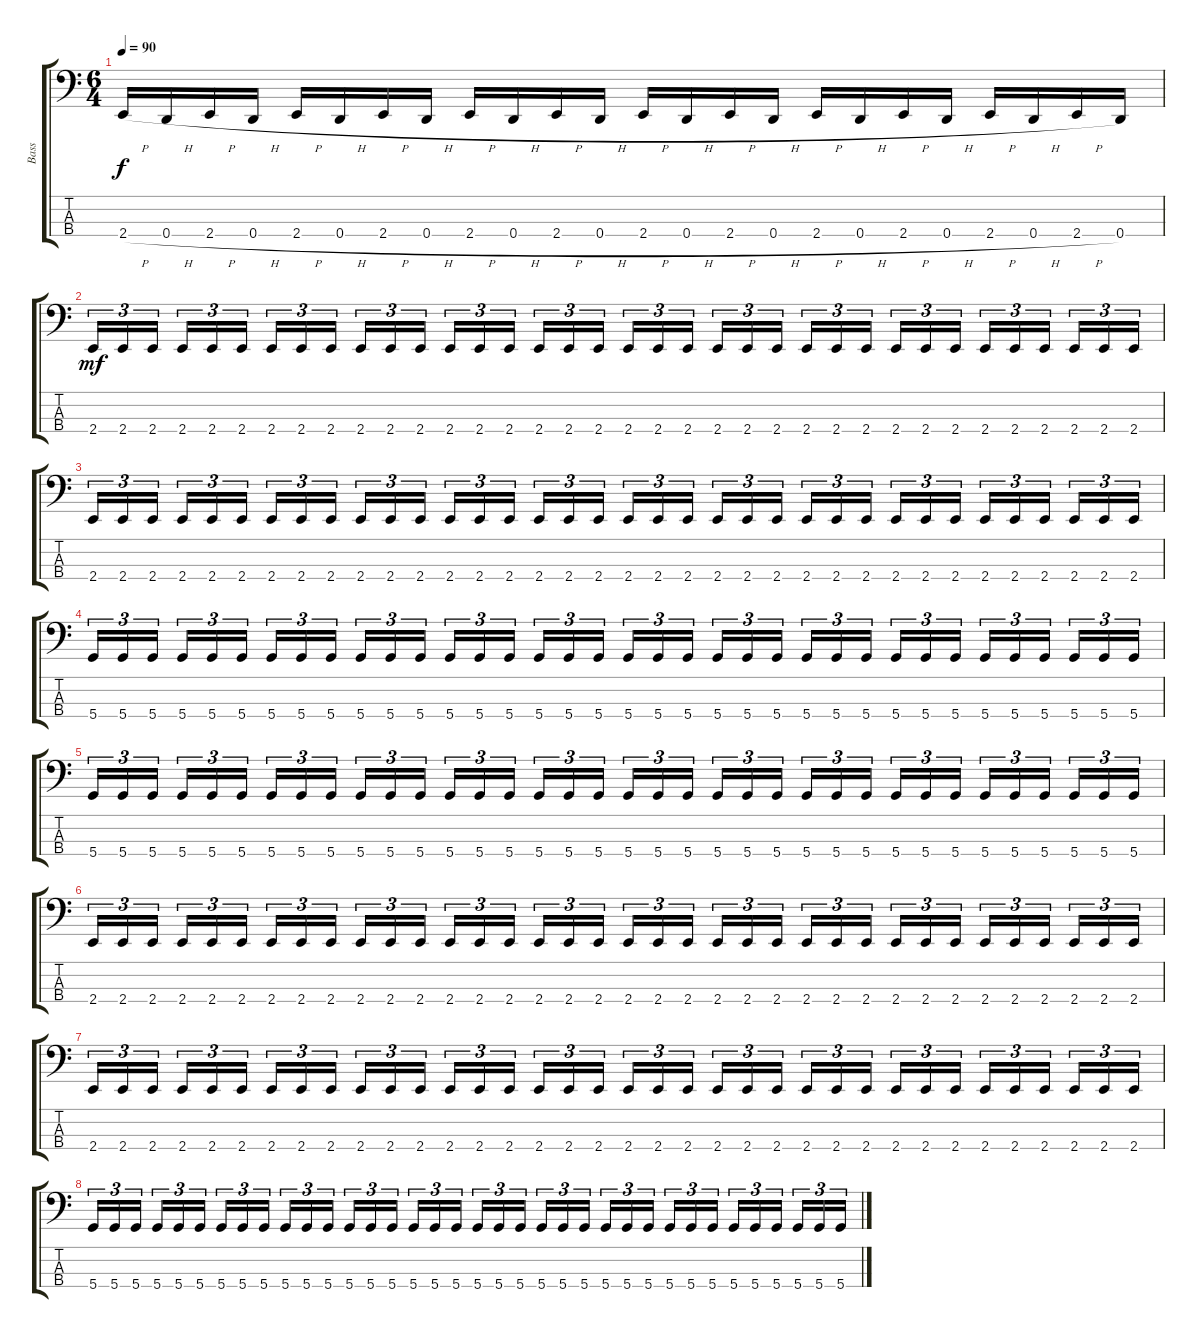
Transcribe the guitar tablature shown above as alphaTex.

\track ("Bass" "Bass") {instrument electricbassfinger}
\staff {score tabs}
\tuning (G2 D2 A1 D1) {hide}
\ts (6 4)
\tempo 90
\clef f4
\ks c
2.4{h}.16{dy f} 0.4{h}.16 2.4{h}.16 0.4{h}.16 2.4{h}.16 0.4{h}.16 2.4{h}.16 0.4{h}.16 2.4{h}.16 0.4{h}.16 2.4{h}.16 0.4{h}.16 2.4{h}.16 0.4{h}.16 2.4{h}.16 0.4{h}.16 2.4{h}.16 0.4{h}.16 2.4{h}.16 0.4{h}.16 2.4{h}.16 0.4{h}.16 2.4{h}.16 0.4.16 |
2.4.16{tu (3 2) dy mf} 2.4.16{tu (3 2)} 2.4.16{tu (3 2) beam splitsecondary} 2.4.16{tu (3 2)} 2.4.16{tu (3 2)} 2.4.16{tu (3 2) beam splitsecondary} 2.4.16{tu (3 2)} 2.4.16{tu (3 2)} 2.4.16{tu (3 2) beam splitsecondary} 2.4.16{tu (3 2)} 2.4.16{tu (3 2)} 2.4.16{tu (3 2) beam splitsecondary} 2.4.16{tu (3 2)} 2.4.16{tu (3 2)} 2.4.16{tu (3 2) beam splitsecondary} 2.4.16{tu (3 2)} 2.4.16{tu (3 2)} 2.4.16{tu (3 2)} 2.4.16{tu (3 2)} 2.4.16{tu (3 2)} 2.4.16{tu (3 2) beam splitsecondary} 2.4.16{tu (3 2)} 2.4.16{tu (3 2)} 2.4.16{tu (3 2) beam splitsecondary} 2.4.16{tu (3 2)} 2.4.16{tu (3 2)} 2.4.16{tu (3 2) beam splitsecondary} 2.4.16{tu (3 2)} 2.4.16{tu (3 2)} 2.4.16{tu (3 2) beam splitsecondary} 2.4.16{tu (3 2)} 2.4.16{tu (3 2)} 2.4.16{tu (3 2) beam splitsecondary} 2.4.16{tu (3 2)} 2.4.16{tu (3 2)} 2.4.16{tu (3 2)} |
2.4.16{tu (3 2)} 2.4.16{tu (3 2)} 2.4.16{tu (3 2) beam splitsecondary} 2.4.16{tu (3 2)} 2.4.16{tu (3 2)} 2.4.16{tu (3 2) beam splitsecondary} 2.4.16{tu (3 2)} 2.4.16{tu (3 2)} 2.4.16{tu (3 2) beam splitsecondary} 2.4.16{tu (3 2)} 2.4.16{tu (3 2)} 2.4.16{tu (3 2) beam splitsecondary} 2.4.16{tu (3 2)} 2.4.16{tu (3 2)} 2.4.16{tu (3 2) beam splitsecondary} 2.4.16{tu (3 2)} 2.4.16{tu (3 2)} 2.4.16{tu (3 2)} 2.4.16{tu (3 2)} 2.4.16{tu (3 2)} 2.4.16{tu (3 2) beam splitsecondary} 2.4.16{tu (3 2)} 2.4.16{tu (3 2)} 2.4.16{tu (3 2) beam splitsecondary} 2.4.16{tu (3 2)} 2.4.16{tu (3 2)} 2.4.16{tu (3 2) beam splitsecondary} 2.4.16{tu (3 2)} 2.4.16{tu (3 2)} 2.4.16{tu (3 2) beam splitsecondary} 2.4.16{tu (3 2)} 2.4.16{tu (3 2)} 2.4.16{tu (3 2) beam splitsecondary} 2.4.16{tu (3 2)} 2.4.16{tu (3 2)} 2.4.16{tu (3 2)} |
5.4.16{tu (3 2)} 5.4.16{tu (3 2)} 5.4.16{tu (3 2) beam splitsecondary} 5.4.16{tu (3 2)} 5.4.16{tu (3 2)} 5.4.16{tu (3 2) beam splitsecondary} 5.4.16{tu (3 2)} 5.4.16{tu (3 2)} 5.4.16{tu (3 2) beam splitsecondary} 5.4.16{tu (3 2)} 5.4.16{tu (3 2)} 5.4.16{tu (3 2) beam splitsecondary} 5.4.16{tu (3 2)} 5.4.16{tu (3 2)} 5.4.16{tu (3 2) beam splitsecondary} 5.4.16{tu (3 2)} 5.4.16{tu (3 2)} 5.4.16{tu (3 2)} 5.4.16{tu (3 2)} 5.4.16{tu (3 2)} 5.4.16{tu (3 2) beam splitsecondary} 5.4.16{tu (3 2)} 5.4.16{tu (3 2)} 5.4.16{tu (3 2) beam splitsecondary} 5.4.16{tu (3 2)} 5.4.16{tu (3 2)} 5.4.16{tu (3 2) beam splitsecondary} 5.4.16{tu (3 2)} 5.4.16{tu (3 2)} 5.4.16{tu (3 2) beam splitsecondary} 5.4.16{tu (3 2)} 5.4.16{tu (3 2)} 5.4.16{tu (3 2) beam splitsecondary} 5.4.16{tu (3 2)} 5.4.16{tu (3 2)} 5.4.16{tu (3 2)} |
5.4.16{tu (3 2)} 5.4.16{tu (3 2)} 5.4.16{tu (3 2) beam splitsecondary} 5.4.16{tu (3 2)} 5.4.16{tu (3 2)} 5.4.16{tu (3 2) beam splitsecondary} 5.4.16{tu (3 2)} 5.4.16{tu (3 2)} 5.4.16{tu (3 2) beam splitsecondary} 5.4.16{tu (3 2)} 5.4.16{tu (3 2)} 5.4.16{tu (3 2) beam splitsecondary} 5.4.16{tu (3 2)} 5.4.16{tu (3 2)} 5.4.16{tu (3 2) beam splitsecondary} 5.4.16{tu (3 2)} 5.4.16{tu (3 2)} 5.4.16{tu (3 2)} 5.4.16{tu (3 2)} 5.4.16{tu (3 2)} 5.4.16{tu (3 2) beam splitsecondary} 5.4.16{tu (3 2)} 5.4.16{tu (3 2)} 5.4.16{tu (3 2) beam splitsecondary} 5.4.16{tu (3 2)} 5.4.16{tu (3 2)} 5.4.16{tu (3 2) beam splitsecondary} 5.4.16{tu (3 2)} 5.4.16{tu (3 2)} 5.4.16{tu (3 2) beam splitsecondary} 5.4.16{tu (3 2)} 5.4.16{tu (3 2)} 5.4.16{tu (3 2) beam splitsecondary} 5.4.16{tu (3 2)} 5.4.16{tu (3 2)} 5.4.16{tu (3 2)} |
2.4.16{tu (3 2)} 2.4.16{tu (3 2)} 2.4.16{tu (3 2) beam splitsecondary} 2.4.16{tu (3 2)} 2.4.16{tu (3 2)} 2.4.16{tu (3 2) beam splitsecondary} 2.4.16{tu (3 2)} 2.4.16{tu (3 2)} 2.4.16{tu (3 2) beam splitsecondary} 2.4.16{tu (3 2)} 2.4.16{tu (3 2)} 2.4.16{tu (3 2) beam splitsecondary} 2.4.16{tu (3 2)} 2.4.16{tu (3 2)} 2.4.16{tu (3 2) beam splitsecondary} 2.4.16{tu (3 2)} 2.4.16{tu (3 2)} 2.4.16{tu (3 2)} 2.4.16{tu (3 2)} 2.4.16{tu (3 2)} 2.4.16{tu (3 2) beam splitsecondary} 2.4.16{tu (3 2)} 2.4.16{tu (3 2)} 2.4.16{tu (3 2) beam splitsecondary} 2.4.16{tu (3 2)} 2.4.16{tu (3 2)} 2.4.16{tu (3 2) beam splitsecondary} 2.4.16{tu (3 2)} 2.4.16{tu (3 2)} 2.4.16{tu (3 2) beam splitsecondary} 2.4.16{tu (3 2)} 2.4.16{tu (3 2)} 2.4.16{tu (3 2) beam splitsecondary} 2.4.16{tu (3 2)} 2.4.16{tu (3 2)} 2.4.16{tu (3 2)} |
2.4.16{tu (3 2)} 2.4.16{tu (3 2)} 2.4.16{tu (3 2) beam splitsecondary} 2.4.16{tu (3 2)} 2.4.16{tu (3 2)} 2.4.16{tu (3 2) beam splitsecondary} 2.4.16{tu (3 2)} 2.4.16{tu (3 2)} 2.4.16{tu (3 2) beam splitsecondary} 2.4.16{tu (3 2)} 2.4.16{tu (3 2)} 2.4.16{tu (3 2) beam splitsecondary} 2.4.16{tu (3 2)} 2.4.16{tu (3 2)} 2.4.16{tu (3 2) beam splitsecondary} 2.4.16{tu (3 2)} 2.4.16{tu (3 2)} 2.4.16{tu (3 2)} 2.4.16{tu (3 2)} 2.4.16{tu (3 2)} 2.4.16{tu (3 2) beam splitsecondary} 2.4.16{tu (3 2)} 2.4.16{tu (3 2)} 2.4.16{tu (3 2) beam splitsecondary} 2.4.16{tu (3 2)} 2.4.16{tu (3 2)} 2.4.16{tu (3 2) beam splitsecondary} 2.4.16{tu (3 2)} 2.4.16{tu (3 2)} 2.4.16{tu (3 2) beam splitsecondary} 2.4.16{tu (3 2)} 2.4.16{tu (3 2)} 2.4.16{tu (3 2) beam splitsecondary} 2.4.16{tu (3 2)} 2.4.16{tu (3 2)} 2.4.16{tu (3 2)} |
5.4.16{tu (3 2)} 5.4.16{tu (3 2)} 5.4.16{tu (3 2) beam splitsecondary} 5.4.16{tu (3 2)} 5.4.16{tu (3 2)} 5.4.16{tu (3 2) beam splitsecondary} 5.4.16{tu (3 2)} 5.4.16{tu (3 2)} 5.4.16{tu (3 2) beam splitsecondary} 5.4.16{tu (3 2)} 5.4.16{tu (3 2)} 5.4.16{tu (3 2) beam splitsecondary} 5.4.16{tu (3 2)} 5.4.16{tu (3 2)} 5.4.16{tu (3 2) beam splitsecondary} 5.4.16{tu (3 2)} 5.4.16{tu (3 2)} 5.4.16{tu (3 2)} 5.4.16{tu (3 2)} 5.4.16{tu (3 2)} 5.4.16{tu (3 2) beam splitsecondary} 5.4.16{tu (3 2)} 5.4.16{tu (3 2)} 5.4.16{tu (3 2) beam splitsecondary} 5.4.16{tu (3 2)} 5.4.16{tu (3 2)} 5.4.16{tu (3 2) beam splitsecondary} 5.4.16{tu (3 2)} 5.4.16{tu (3 2)} 5.4.16{tu (3 2) beam splitsecondary} 5.4.16{tu (3 2)} 5.4.16{tu (3 2)} 5.4.16{tu (3 2) beam splitsecondary} 5.4.16{tu (3 2)} 5.4.16{tu (3 2)} 5.4.16{tu (3 2)}
